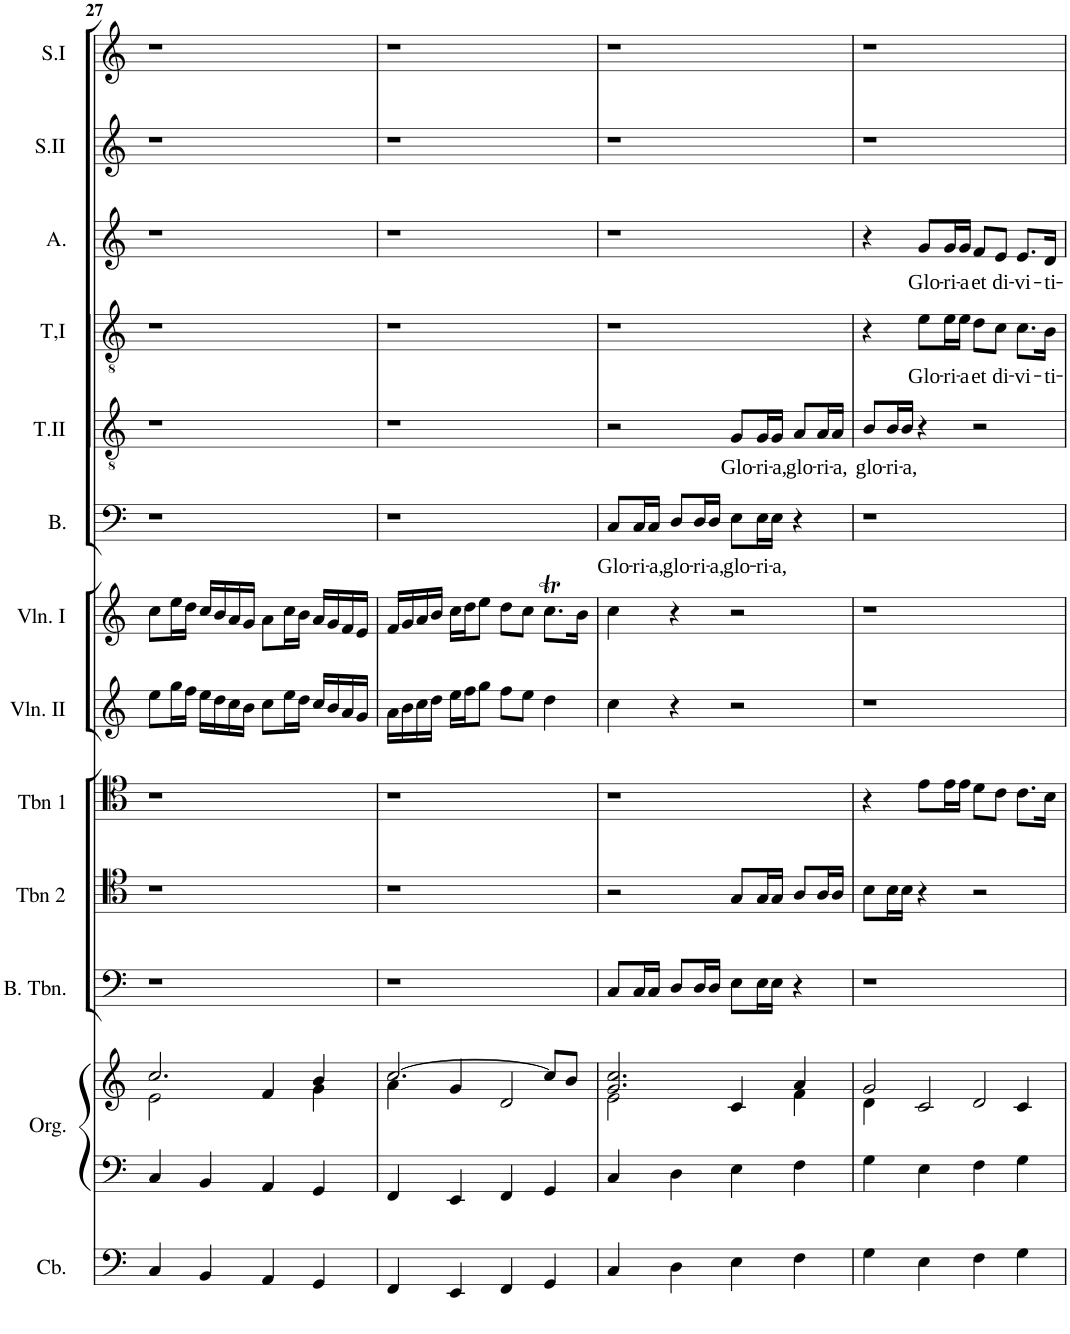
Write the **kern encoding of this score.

**kern	**kern	**kern	**kern	**kern	**kern	**kern	**kern	**kern	**text	**kern	**text	**kern	**text	**kern	**text	**kern	**kern
*part13	*part12	*part12	*part11	*part10	*part9	*part8	*part7	*part6	*part6	*part5	*part5	*part4	*part4	*part3	*part3	*part2	*part1
*staff14	*staff13	*staff12	*staff11	*staff10	*staff9	*staff8	*staff7	*staff6	*staff6	*staff5	*staff5	*staff4	*staff4	*staff3	*staff3	*staff2	*staff1
*I"Contrebasse	*I"Orgue	*	*I"Bass Trombone  or Violincello *	*I"Trombone 2   or Viola *	*I"Trombone 1  or Viola *	*I"Violin II	*I"Violin I	*I"Bass	*	*I"Tenor II	*	*I"Tenor I	*	*I"Alto	*	*I"Soprano II	*I"Soprano I
*I'Cb.	*I'Org.	*	*I'B. Tbn.	*I'Tbn 2	*I'Tbn 1	*I'Vln. II	*I'Vln. I	*I'B.	*	*I'T.II	*	*I'T,I	*	*I'A.	*	*I'S.II	*I'S.I
!!LO:PB:g=z
*clefF4	*clefF4	*clefG2	*clefF4	*clefC4	*clefC4	*clefG2	*clefG2	*clefF4	*	*clefGv2	*	*clefGv2	*	*clefG2	*	*clefG2	*clefG2
*Trd7c12	*	*	*	*	*	*	*	*	*	*Trd7c12	*	*Trd7c12	*	*	*	*	*
*k[]	*k[]	*k[]	*k[]	*k[]	*k[]	*k[]	*k[]	*k[]	*	*k[]	*	*k[]	*	*k[]	*	*k[]	*k[]
*M4/4	*M4/4	*M4/4	*M4/4	*M4/4	*M4/4	*M4/4	*M4/4	*M4/4	*	*M4/4	*	*M4/4	*	*M4/4	*	*M4/4	*M4/4
=27	=27	=27	=27	=27	=27	=27	=27	=27	=27	=27	=27	=27	=27	=27	=27	=27	=27
*	*	*^	*	*	*	*	*	*	*	*	*	*	*	*	*	*	*
4C/	4C/	2.cc/	2e\	1r	1r	1r	8ee\L	8cc\L	1r	.	1r	.	1r	.	1r	.	1r	1r
.	.	.	.	.	.	.	16gg\L	16ee\L	.	.	.	.	.	.	.	.	.	.
.	.	.	.	.	.	.	16ff\JJ	16dd\JJ	.	.	.	.	.	.	.	.	.	.
4BB/	4BB/	.	.	.	.	.	16ee\LL	16cc/LL	.	.	.	.	.	.	.	.	.	.
.	.	.	.	.	.	.	16dd\	16b/	.	.	.	.	.	.	.	.	.	.
.	.	.	.	.	.	.	16cc\	16a/	.	.	.	.	.	.	.	.	.	.
.	.	.	.	.	.	.	16b\JJ	16g/JJ	.	.	.	.	.	.	.	.	.	.
4AA/	4AA/	.	4f/	.	.	.	8cc\L	8a\L	.	.	.	.	.	.	.	.	.	.
.	.	.	.	.	.	.	16ee\L	16cc\L	.	.	.	.	.	.	.	.	.	.
.	.	.	.	.	.	.	16dd\JJ	16b\JJ	.	.	.	.	.	.	.	.	.	.
4GG/	4GG/	4b/	4g\	.	.	.	16cc/LL	16a/LL	.	.	.	.	.	.	.	.	.	.
.	.	.	.	.	.	.	16b/	16g/	.	.	.	.	.	.	.	.	.	.
.	.	.	.	.	.	.	16a/	16f/	.	.	.	.	.	.	.	.	.	.
.	.	.	.	.	.	.	16g/JJ	16e/JJ	.	.	.	.	.	.	.	.	.	.
=28	=28	=28	=28	=28	=28	=28	=28	=28	=28	=28	=28	=28	=28	=28	=28	=28	=28	=28
4FF/	4FF/	[2.cc/	4a\	1r	1r	1r	16a\LL	16f/LL	1r	.	1r	.	1r	.	1r	.	1r	1r
.	.	.	.	.	.	.	16b\	16g/	.	.	.	.	.	.	.	.	.	.
.	.	.	.	.	.	.	16cc\	16a/	.	.	.	.	.	.	.	.	.	.
.	.	.	.	.	.	.	16dd\JJ	16b/JJ	.	.	.	.	.	.	.	.	.	.
4EE/	4EE/	.	4g/	.	.	.	16ee\LL	16cc\LL	.	.	.	.	.	.	.	.	.	.
.	.	.	.	.	.	.	16ff\J	16dd\J	.	.	.	.	.	.	.	.	.	.
.	.	.	.	.	.	.	8gg\J	8ee\J	.	.	.	.	.	.	.	.	.	.
4FF/	4FF/	.	2d/	.	.	.	8ff\L	8dd\L	.	.	.	.	.	.	.	.	.	.
.	.	.	.	.	.	.	8ee\J	8cc\J	.	.	.	.	.	.	.	.	.	.
4GG/	4GG/	8cc/L]	.	.	.	.	4dd\	8.ccT\L	.	.	.	.	.	.	.	.	.	.
.	.	8b/J	.	.	.	.	.	.	.	.	.	.	.	.	.	.	.	.
.	.	.	.	.	.	.	.	16b\Jk	.	.	.	.	.	.	.	.	.	.
=29	=29	=29	=29	=29	=29	=29	=29	=29	=29	=29	=29	=29	=29	=29	=29	=29	=29	=29
!	!	!	!	!	!	!	!	!	!	!LO:LY:b	!	!	!	!	!	!	!	!
4C/	4C/	2.g/ 2.cc/	2e\	8C/L	2r	1r	4cc\	4cc\	8C/L	Glo-	2r	.	1r	.	1r	.	1r	1r
!	!	!	!	!	!	!	!	!	!	!LO:LY:b	!	!	!	!	!	!	!	!
.	.	.	.	16C/L	.	.	.	.	16C/L	-ri-	.	.	.	.	.	.	.	.
!	!	!	!	!	!	!	!	!	!	!LO:LY:b	!	!	!	!	!	!	!	!
.	.	.	.	16C/JJ	.	.	.	.	16C/JJ	-a,	.	.	.	.	.	.	.	.
!	!	!	!	!	!	!	!	!	!	!LO:LY:b	!	!	!	!	!	!	!	!
4D\	4D\	.	.	8D/L	.	.	4r	4r	8D/L	glo-	.	.	.	.	.	.	.	.
!	!	!	!	!	!	!	!	!	!	!LO:LY:b	!	!	!	!	!	!	!	!
.	.	.	.	16D/L	.	.	.	.	16D/L	-ri-	.	.	.	.	.	.	.	.
!	!	!	!	!	!	!	!	!	!	!LO:LY:b	!	!	!	!	!	!	!	!
.	.	.	.	16D/JJ	.	.	.	.	16D/JJ	-a,	.	.	.	.	.	.	.	.
!	!	!	!	!	!	!	!	!	!	!LO:LY:b	!	!LO:LY:b	!	!	!	!	!	!
4E\	4E\	.	4c/	8E\L	8G/L	.	2r	2r	8E\L	glo-	8G/L	Glo-	.	.	.	.	.	.
!	!	!	!	!	!	!	!	!	!	!LO:LY:b	!	!LO:LY:b	!	!	!	!	!	!
.	.	.	.	16E\L	16G/L	.	.	.	16E\L	-ri-	16G/L	-ri-	.	.	.	.	.	.
!	!	!	!	!	!	!	!	!	!	!LO:LY:b	!	!LO:LY:b	!	!	!	!	!	!
.	.	.	.	16E\JJ	16G/JJ	.	.	.	16E\JJ	-a,	16G/JJ	-a,	.	.	.	.	.	.
!	!	!	!	!	!	!	!	!	!	!	!	!LO:LY:b	!	!	!	!	!	!
4F\	4F\	4a/	4f\	4r	8A/L	.	.	.	4r	.	8A/L	glo-	.	.	.	.	.	.
!	!	!	!	!	!	!	!	!	!	!	!	!LO:LY:b	!	!	!	!	!	!
.	.	.	.	.	16A/L	.	.	.	.	.	16A/L	-ri-	.	.	.	.	.	.
!	!	!	!	!	!	!	!	!	!	!	!	!LO:LY:b	!	!	!	!	!	!
.	.	.	.	.	16A/JJ	.	.	.	.	.	16A/JJ	-a,	.	.	.	.	.	.
=30	=30	=30	=30	=30	=30	=30	=30	=30	=30	=30	=30	=30	=30	=30	=30	=30	=30	=30
!	!	!	!	!	!	!	!	!	!	!	!	!LO:LY:b	!	!	!	!	!	!
4G\	4G\	2g/	4d\	1r	8B\L	4r	1r	1r	1r	.	8B/L	glo-	4r	.	4r	.	1r	1r
!	!	!	!	!	!	!	!	!	!	!	!	!LO:LY:b	!	!	!	!	!	!
.	.	.	.	.	16B\L	.	.	.	.	.	16B/L	-ri-	.	.	.	.	.	.
!	!	!	!	!	!	!	!	!	!	!	!	!LO:LY:b	!	!	!	!	!	!
.	.	.	.	.	16B\JJ	.	.	.	.	.	16B/JJ	-a,	.	.	.	.	.	.
!	!	!	!	!	!	!	!	!	!	!	!	!	!	!LO:LY:b	!	!LO:LY:b	!	!
4E\	4E\	.	2c/	.	4r	8e\L	.	.	.	.	4r	.	8e\L	Glo-	8g/L	Glo-	.	.
!	!	!	!	!	!	!	!	!	!	!	!	!	!	!LO:LY:b	!	!LO:LY:b	!	!
.	.	.	.	.	.	16e\L	.	.	.	.	.	.	16e\L	-ri-	16g/L	-ri-	.	.
!	!	!	!	!	!	!	!	!	!	!	!	!	!	!LO:LY:b	!	!LO:LY:b	!	!
.	.	.	.	.	.	16e\JJ	.	.	.	.	.	.	16e\JJ	-a	16g/JJ	-a	.	.
!	!	!	!	!	!	!	!	!	!	!	!	!	!	!LO:LY:b	!	!LO:LY:b	!	!
4F\	4F\	2d/	.	.	2r	8d\L	.	.	.	.	2r	.	8d\L	et	8f/L	et	.	.
!	!	!	!	!	!	!	!	!	!	!	!	!	!	!LO:LY:b	!	!LO:LY:b	!	!
.	.	.	.	.	.	8c\J	.	.	.	.	.	.	8c\J	di-	8e/J	di-	.	.
!	!	!	!	!	!	!	!	!	!	!	!	!	!	!LO:LY:b	!	!LO:LY:b	!	!
4G\	4G\	.	4c/	.	.	8.c\L	.	.	.	.	.	.	8.c\L	-vi-	8.e/L	-vi-	.	.
!	!	!	!	!	!	!	!	!	!	!	!	!	!	!LO:LY:b	!	!LO:LY:b	!	!
.	.	.	.	.	.	16B\Jk	.	.	.	.	.	.	16B\Jk	-ti-	16d/Jk	-ti-	.	.
*	*	*v	*v	*	*	*	*	*	*	*	*	*	*	*	*	*	*	*
=	=	=	=	=	=	=	=	=	=	=	=	=	=	=	=	=	=
*-	*-	*-	*-	*-	*-	*-	*-	*-	*-	*-	*-	*-	*-	*-	*-	*-	*-
